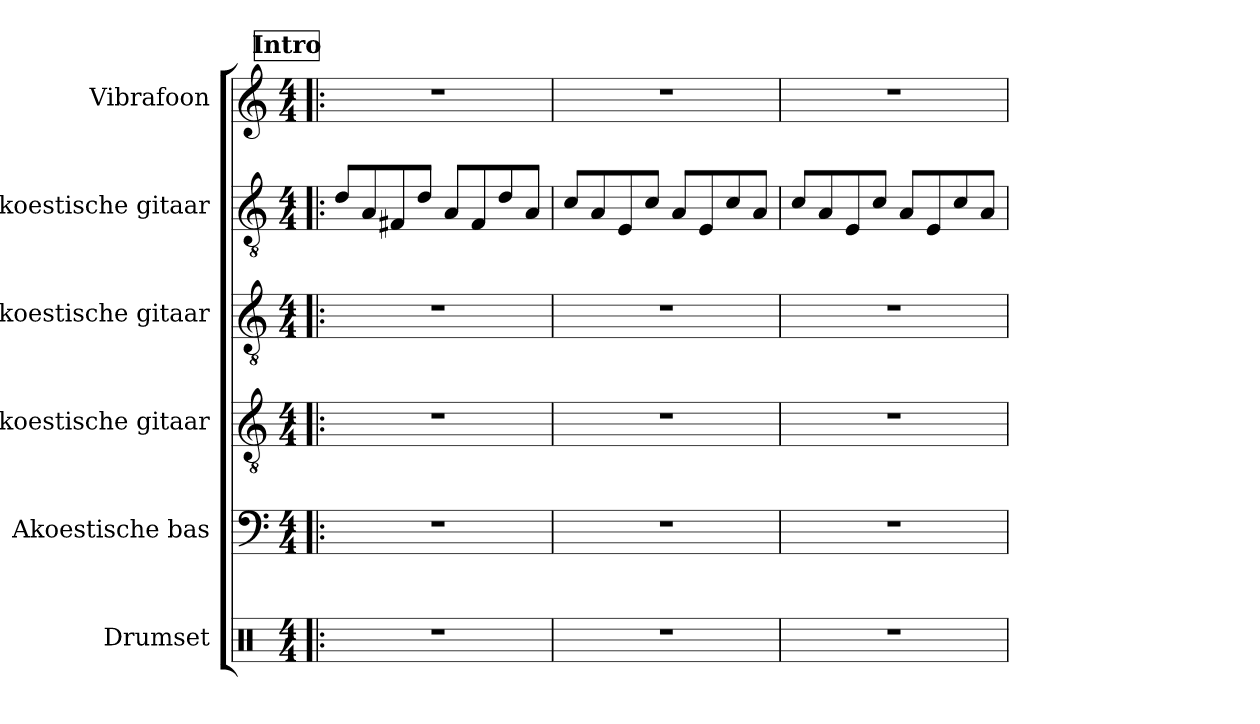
**kern	**kern	**kern	**kern	**kern	**kern
*part6	*part5	*part4	*part3	*part2	*part1
*staff6	*staff5	*staff4	*staff3	*staff2	*staff1
*I"Drumset	*I"Akoestische bas	*I"Akoestische gitaar	*I"Akoestische gitaar	*I"Akoestische gitaar	*I"Vibrafoon
*I'Drs.	*I'Bas	*	*	*	*I'Vib.
*clefX	*clefF4	*clefGv2	*clefGv2	*clefGv2	*clefG2
*	*ITrd7c12	*	*	*	*
*k[]	*k[]	*k[]	*k[]	*k[]	*k[]
*M4/4	*M4/4	*M4/4	*M4/4	*M4/4	*M4/4
!!LO:REH:place=s1:a:B:fs=9:t=Intro
=1!|:	=1!|:	=1!|:	=1!|:	=1!|:	=1!|:
1r	1r	1r	1r	8d/L	1r
.	.	.	.	8A/	.
.	.	.	.	8F#X/	.
.	.	.	.	8d/J	.
.	.	.	.	8A/L	.
.	.	.	.	8F#/	.
.	.	.	.	8d/	.
.	.	.	.	8A/J	.
=2	=2	=2	=2	=2	=2
1r	1r	1r	1r	8c/L	1r
.	.	.	.	8A/	.
.	.	.	.	8E/	.
.	.	.	.	8c/J	.
.	.	.	.	8A/L	.
.	.	.	.	8E/	.
.	.	.	.	8c/	.
.	.	.	.	8A/J	.
=3	=3	=3	=3	=3	=3
1r	1r	1r	1r	8c/L	1r
.	.	.	.	8A/	.
.	.	.	.	8E/	.
.	.	.	.	8c/J	.
.	.	.	.	8A/L	.
.	.	.	.	8E/	.
.	.	.	.	8c/	.
.	.	.	.	8A/J	.
=	=	=	=	=	=
*-	*-	*-	*-	*-	*-
